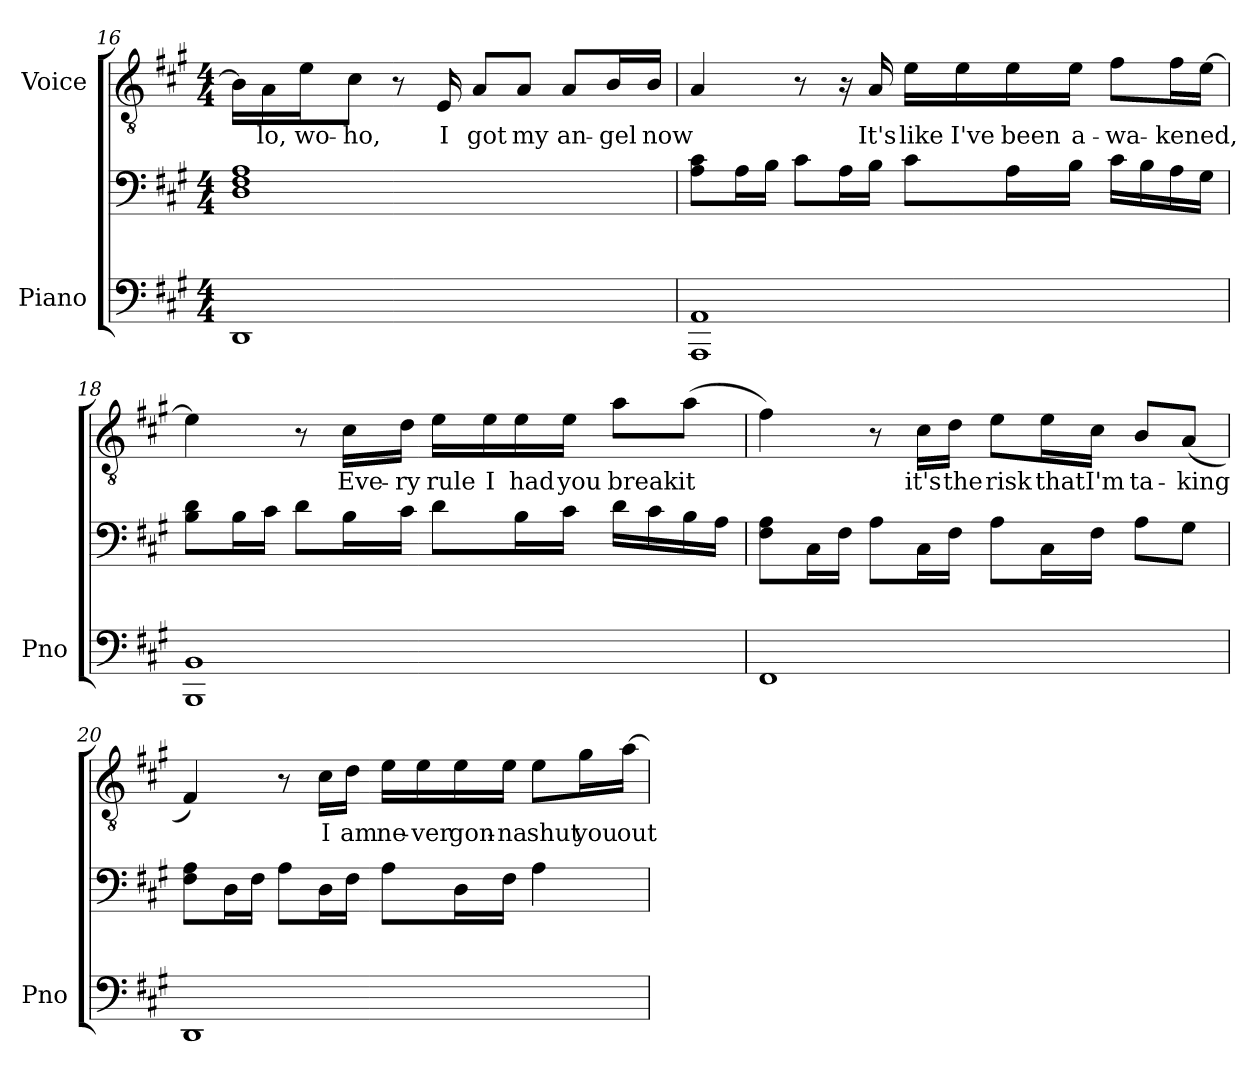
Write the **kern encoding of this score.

**kern	**kern	**kern	**text
*part2	*part2	*part1	*part1
*staff3	*staff2	*staff1	*staff1
*I"Piano	*	*I"Voice	*
*I'Pno	*	*	*
*clefF4	*clefF4	*clefGv2	*
*k[f#c#g#]	*k[f#c#g#]	*k[f#c#g#]	*
*M4/4	*M4/4	*M4/4	*
=16	=16	=16	=16
1DD	1D 1F# 1A	16B\LL]	.
!	!	!	!LO:LY:b
.	.	16A\	-lo,
!	!	!	!LO:LY:b
.	.	16e\J	wo-
!	!	!	!LO:LY:b
.	.	8c#\J	-ho,
.	.	8r	.
!	!	!	!LO:LY:b
.	.	16E/	I
!	!	!	!LO:LY:b
.	.	8A/L	got
!	!	!	!LO:LY:b
.	.	8A/J	my
!	!	!	!LO:LY:b
.	.	8A/L	an-
!	!	!	!LO:LY:b
.	.	16B/L	-gel
!	!	!	!LO:LY:b
.	.	16B/JJ	-now
=17	=17	=17	=17
1AAA 1AA	8A\ 8c#\L	4A/	.
.	16A\L	.	.
.	16B\JJ	.	.
.	8c#\L	8r	.
.	16A\L	16r	.
!	!	!	!LO:LY:b
.	16B\JJ	16A/	It's
!	!	!	!LO:LY:b
.	8c#\L	16e\LL	like
!	!	!	!LO:LY:b
.	.	16e\	I've
!	!	!	!LO:LY:b
.	16A\L	16e\	been
!	!	!	!LO:LY:b
.	16B\JJ	16e\JJ	a-
!	!	!	!LO:LY:b
.	16c#\LL	8f#\L	-wa-
.	16B\	.	.
!	!	!	!LO:LY:b
.	16A\	16f#\L	-kened,
.	16G#\JJ	[16e\JJ	.
!!LO:LB:g=z
=18	=18	=18	=18
1BBB 1BB	8B\ 8d\L	4e\]	.
.	16B\L	.	.
.	16c#\JJ	.	.
.	8d\L	8r	.
!	!	!	!LO:LY:b
.	16B\L	16c#\LL	Eve-
!	!	!	!LO:LY:b
.	16c#\JJ	16d\JJ	-ry
!	!	!	!LO:LY:b
.	8d\L	16e\LL	rule
!	!	!	!LO:LY:b
.	.	16e\	I
!	!	!	!LO:LY:b
.	16B\L	16e\	had
!	!	!	!LO:LY:b
.	16c#\JJ	16e\JJ	you
!	!	!	!LO:LY:b
.	16d\LL	8a\L	break
.	16c#\	.	.
!	!	!	!LO:LY:b
.	16B\	(8a\J	it
.	16A\JJ	.	.
=19	=19	=19	=19
1FF#	8F#\ 8A\L	4f#\)	.
.	16C#\L	.	.
.	16F#\JJ	.	.
.	8A\L	8r	.
!	!	!	!LO:LY:b
.	16C#\L	16c#\LL	it's
!	!	!	!LO:LY:b
.	16F#\JJ	16d\JJ	the
!	!	!	!LO:LY:b
.	8A\L	8e\L	risk
!	!	!	!LO:LY:b
.	16C#\L	16e\L	that
!	!	!	!LO:LY:b
.	16F#\JJ	16c#\JJ	I'm
!	!	!	!LO:LY:b
.	8A\L	8B/L	ta-
!	!	!	!LO:LY:b
.	8G#\J	(8A/J	-king
=20	=20	=20	=20
1DD	8F#\ 8A\L	4F#/)	.
.	16D\L	.	.
.	16F#\JJ	.	.
.	8A\L	8r	.
!	!	!	!LO:LY:b
.	16D\L	16c#\LL	I
!	!	!	!LO:LY:b
.	16F#\JJ	16d\JJ	am
!	!	!	!LO:LY:b
.	8A\L	16e\LL	ne-
!	!	!	!LO:LY:b
.	.	16e\	-ver
!	!	!	!LO:LY:b
.	16D\L	16e\	gon-
!	!	!	!LO:LY:b
.	16F#\JJ	16e\JJ	-na
!	!	!	!LO:LY:b
.	4A\	8e\L	shut
!	!	!	!LO:LY:b
.	.	16g#\L	you
!	!	!	!LO:LY:b
.	.	[16a\JJ	out
=	=	=	=
*-	*-	*-	*-
